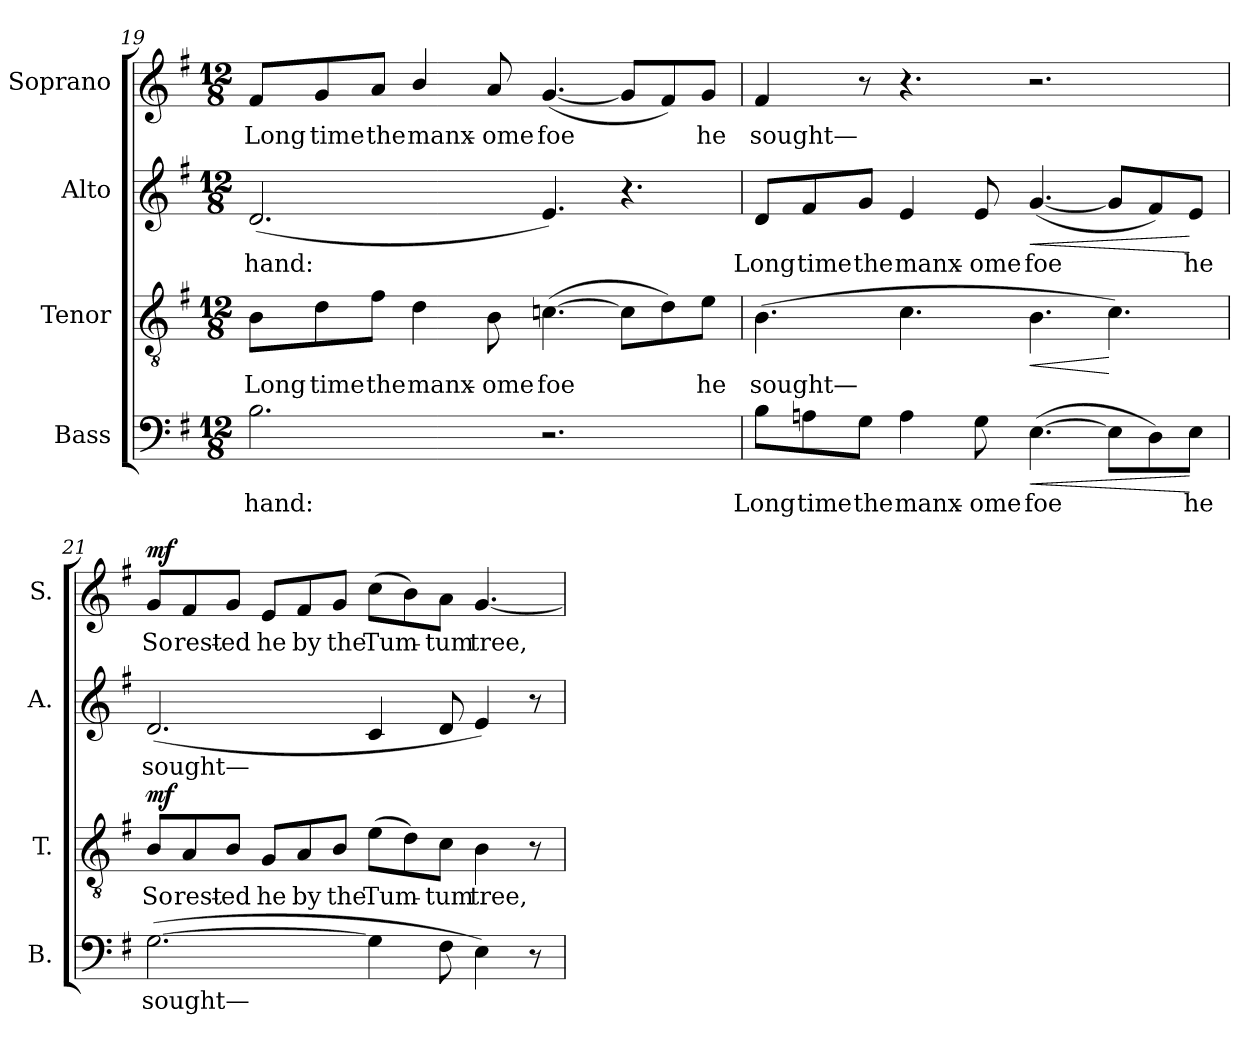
**kern	**text	**dynam	**kern	**text	**dynam	**kern	**text	**dynam	**kern	**text	**dynam
*part4	*part4	*part4	*part3	*part3	*part3	*part2	*part2	*part2	*part1	*part1	*part1
*staff4	*staff4	*staff4	*staff3	*staff3	*staff3	*staff2	*staff2	*staff2	*staff1	*staff1	*staff1
*I"Bass	*	*	*I"Tenor	*	*	*I"Alto	*	*	*I"Soprano	*	*
*I'B.	*	*	*I'T.	*	*	*I'A.	*	*	*I'S.	*	*
*clefF4	*	*	*clefGv2	*	*	*clefG2	*	*	*clefG2	*	*
*	*	*	*ITrd7c12	*	*	*	*	*	*	*	*
*k[f#]	*	*	*k[f#]	*	*	*k[f#]	*	*	*k[f#]	*	*
*G:	*	*	*G:	*	*	*G:	*	*	*G:	*	*
*M12/8	*	*	*M12/8	*	*	*M12/8	*	*	*M12/8	*	*
=19	=19	=19	=19	=19	=19	=19	=19	=19	=19	=19	=19
!	!LO:LY:b:color=#000000	!	!	!	!	!	!	!	!	!	!
!	!	!	!	!LO:LY:b:color=#000000	!	!	!	!	!	!	!
!	!	!	!	!	!	!	!LO:LY:b:color=#000000	!	!	!	!
!	!	!	!	!	!	!	!	!	!	!LO:LY:b:color=#000000	!
2.Bi\	hand:	.	8BBi\L	Long	.	(2.di/	hand:	.	8f#i/L	Long	.
!	!	!	!	!LO:LY:b:color=#000000	!	!	!	!	!	!	!
!	!	!	!	!	!	!	!	!	!	!LO:LY:b:color=#000000	!
.	.	.	8Di\	time	.	.	.	.	8gi/	time	.
!	!	!	!	!LO:LY:b:color=#000000	!	!	!	!	!	!	!
!	!	!	!	!	!	!	!	!	!	!LO:LY:b:color=#000000	!
.	.	.	8F#i\J	the	.	.	.	.	8ai/J	the	.
!	!	!	!	!LO:LY:b:color=#000000	!	!	!	!	!	!	!
!	!	!	!	!	!	!	!	!	!	!LO:LY:b:color=#000000	!
.	.	.	4Di\	manx-	.	.	.	.	4bi/	manx-	.
!	!	!	!	!LO:LY:b:color=#000000	!	!	!	!	!	!	!
!	!	!	!	!	!	!	!	!	!	!LO:LY:b:color=#000000	!
.	.	.	8BBi\	-ome	.	.	.	.	8ai/	-ome	.
!	!	!	!	!LO:LY:b:color=#000000	!	!	!	!	!	!	!
!	!	!	!	!	!	!	!	!	!	!LO:LY:b:color=#000000	!
2.r	.	.	([4.Cni\	foe	.	4.ei/)	.	.	([4.gi/	foe	.
.	.	.	8Ci\L]	.	.	4.r	.	.	8gi/L]	.	.
.	.	.	8Di\)	.	.	.	.	.	8f#i/)	.	.
!	!	!	!	!LO:LY:b:color=#000000	!	!	!	!	!	!	!
!	!	!	!	!	!	!	!	!	!	!LO:LY:b:color=#000000	!
.	.	.	8Ei\J	he	.	.	.	.	8gi/J	he	.
!!LO:PB:g=z
=20	=20	=20	=20	=20	=20	=20	=20	=20	=20	=20	=20
!	!LO:LY:b:color=#000000	!	!	!	!	!	!	!	!	!	!
!	!	!	!	!LO:LY:b:color=#000000	!	!	!	!	!	!	!
!	!	!	!	!	!	!	!LO:LY:b:color=#000000	!	!	!	!
!	!	!	!	!	!	!	!	!	!	!LO:LY:b:color=#000000	!
8Bi\L	Long	.	(4.BBi\	sought—	.	8di/L	Long	.	4f#i/	sought—	.
!	!LO:LY:b:color=#000000	!	!	!	!	!	!	!	!	!	!
!	!	!	!	!	!	!	!LO:LY:b:color=#000000	!	!	!	!
8Ani\	time	.	.	.	.	8f#i/	time	.	.	.	.
!	!LO:LY:b:color=#000000	!	!	!	!	!	!	!	!	!	!
!	!	!	!	!	!	!	!LO:LY:b:color=#000000	!	!	!	!
8Gi\J	the	.	.	.	.	8gi/J	the	.	8r	.	.
!	!LO:LY:b:color=#000000	!	!	!	!	!	!	!	!	!	!
!	!	!	!	!	!	!	!LO:LY:b:color=#000000	!	!	!	!
4Ai\	manx-	.	4.Ci\	.	.	4ei/	manx-	.	4.r	.	.
!	!LO:LY:b:color=#000000	!	!	!	!	!	!	!	!	!	!
!	!	!	!	!	!	!	!LO:LY:b:color=#000000	!	!	!	!
8Gi\	-ome	.	.	.	.	8ei/	-ome	.	.	.	.
!	!LO:LY:b:color=#000000	!LO:HP:b	!	!	!LO:HP:b	!	!	!	!	!	!
!	!	!	!	!	!	!	!LO:LY:b:color=#000000	!LO:HP:b	!	!	!
([4.Ei\	foe	<	4.BBi\	.	<	([4.gi/	foe	<	2.r	.	.
8Ei\L]	.	.	4.Ci\)	.	[	8gi/L]	.	.	.	.	.
8Di\)	.	.	.	.	.	8f#i/)	.	.	.	.	.
!	!LO:LY:b:color=#000000	!	!	!	!	!	!	!	!	!	!
!	!	!	!	!	!	!	!LO:LY:b:color=#000000	!	!	!	!
8Ei\J	he	[	.	.	.	8ei/J	he	[	.	.	.
=21	=21	=21	=21	=21	=21	=21	=21	=21	=21	=21	=21
!	!LO:LY:b:color=#000000	!	!	!	!	!	!	!	!	!	!
!	!	!	!	!LO:LY:b:color=#000000	!	!	!	!	!	!	!
!	!	!	!	!	!	!	!LO:LY:b:color=#000000	!	!	!	!
!	!	!	!	!	!	!	!	!	!	!LO:LY:b:color=#000000	!
([2.Gi\	sought—	.	8BBi/L	So	mf	(2.di/	sought—	.	8gi/L	So	mf
!	!	!	!	!LO:LY:b:color=#000000	!	!	!	!	!	!	!
!	!	!	!	!	!	!	!	!	!	!LO:LY:b:color=#000000	!
.	.	.	8AAi/	rest-	.	.	.	.	8f#i/	rest-	.
!	!	!	!	!LO:LY:b:color=#000000	!	!	!	!	!	!	!
!	!	!	!	!	!	!	!	!	!	!LO:LY:b:color=#000000	!
.	.	.	8BBi/J	-ed	.	.	.	.	8gi/J	-ed	.
!	!	!	!	!LO:LY:b:color=#000000	!	!	!	!	!	!	!
!	!	!	!	!	!	!	!	!	!	!LO:LY:b:color=#000000	!
.	.	.	8GGi/L	he	.	.	.	.	8ei/L	he	.
!	!	!	!	!LO:LY:b:color=#000000	!	!	!	!	!	!	!
!	!	!	!	!	!	!	!	!	!	!LO:LY:b:color=#000000	!
.	.	.	8AAi/	by	.	.	.	.	8f#i/	by	.
!	!	!	!	!LO:LY:b:color=#000000	!	!	!	!	!	!	!
!	!	!	!	!	!	!	!	!	!	!LO:LY:b:color=#000000	!
.	.	.	8BBi/J	the	.	.	.	.	8gi/J	the	.
!	!	!	!	!LO:LY:b:color=#000000	!	!	!	!	!	!	!
!	!	!	!	!	!	!	!	!	!	!LO:LY:b:color=#000000	!
4Gi\]	.	.	(8Ei\L	Tum-	.	4ci/	.	.	(8cci\L	Tum-	.
.	.	.	8Di\)	.	.	.	.	.	8bi\)	.	.
!	!	!	!	!LO:LY:b:color=#000000	!	!	!	!	!	!	!
!	!	!	!	!	!	!	!	!	!	!LO:LY:b:color=#000000	!
8F#i\	.	.	8Ci\J	-tum	.	8di/	.	.	8ai\J	-tum	.
!	!	!	!	!LO:LY:b:color=#000000	!	!	!	!	!	!	!
!	!	!	!	!	!	!	!	!	!	!LO:LY:b:color=#000000	!
4Ei\)	.	.	4BBi\	tree,	.	4ei/)	.	.	[4.gi/	tree,	.
8r	.	.	8r	.	.	8r	.	.	.	.	.
=	=	=	=	=	=	=	=	=	=	=	=
*-	*-	*-	*-	*-	*-	*-	*-	*-	*-	*-	*-
